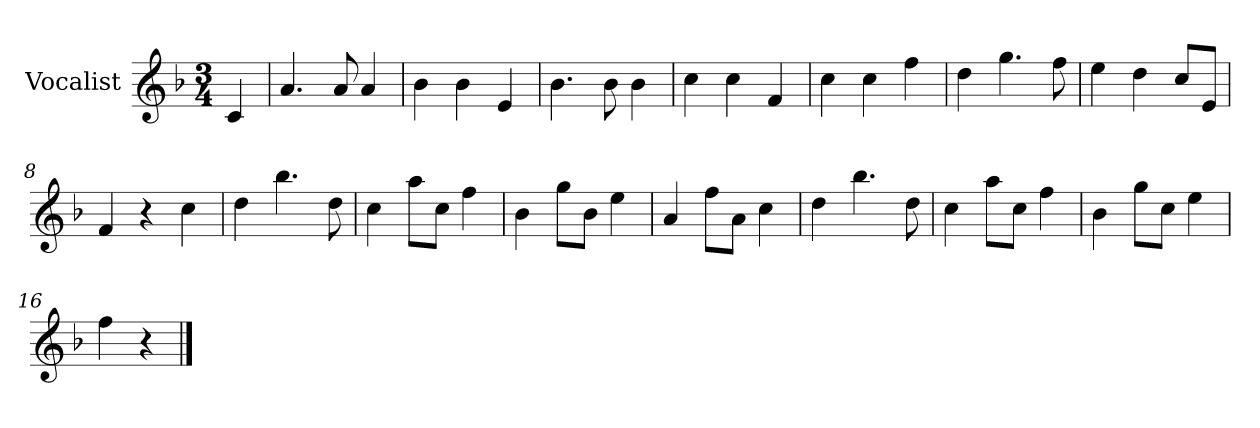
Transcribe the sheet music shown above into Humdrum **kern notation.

**kern
*part1
*staff1
*I"Vocalist
*k[b-]
*F:
*M3/4
=
4c
=1
4.a
8a
4a
=2
4b-
4b-
4e
=3
4.b-
8b-
4b-
=4
4cc
4cc
4f
=5
4cc
4cc
4ff
=6
4dd
4.gg
8ff
=7
4ee
4dd
8ccL
8eJ
=8
4f
4r
4cc
=9
4dd
4.bb-
8dd
=10
4cc
8aaL
8ccJ
4ff
=11
4b-
8ggL
8b-J
4ee
=12
4a
8ffL
8aJ
4cc
=13
4dd
4.bb-
8dd
=14
4cc
8aaL
8ccJ
4ff
=15
4b-
8ggL
8ccJ
4ee
=16
4ff
4r
==
*-
